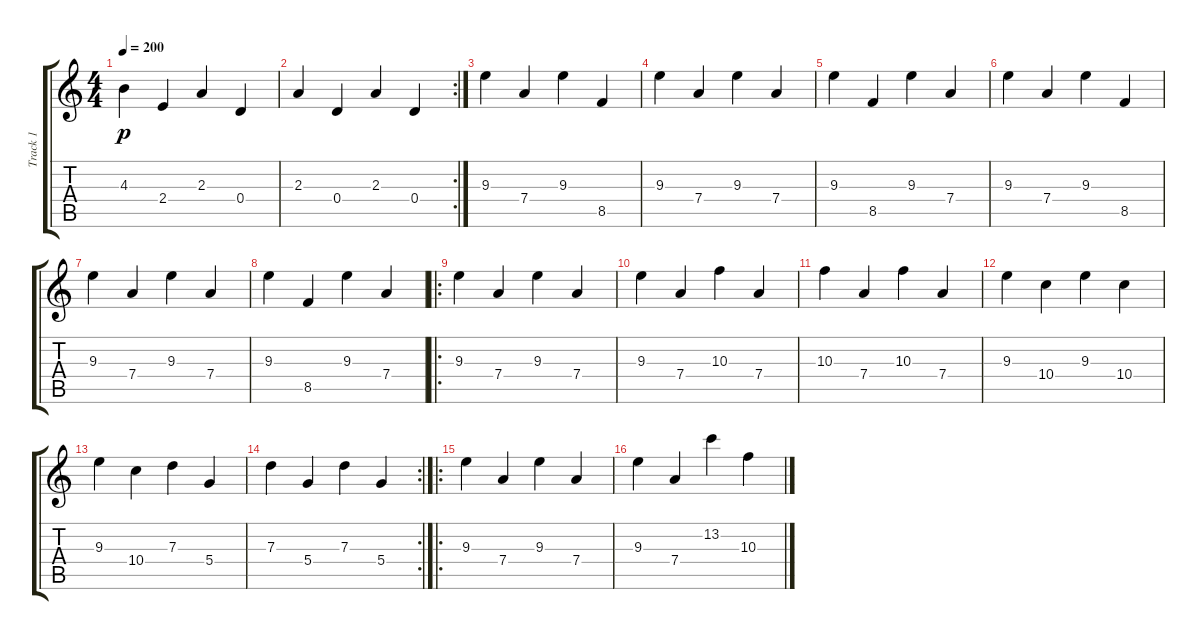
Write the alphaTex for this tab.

\track ("Track 1" "Track 1") {instrument acousticguitarnylon}
\staff {score tabs}
\tuning (E4 B3 G3 D3 A2 E2) {hide}
\ts (4 4)
\tempo 200
\clef g2
\ks c
4.3.4{dy p} 2.4.4 2.3.4 0.4.4 |
\rc 2
2.3.4 0.4.4 2.3.4 0.4.4 |
9.3.4 7.4.4 9.3.4 8.5.4 |
9.3.4 7.4.4 9.3.4 7.4.4 |
9.3.4 8.5.4 9.3.4 7.4.4 |
9.3.4 7.4.4 9.3.4 8.5.4 |
9.3.4 7.4.4 9.3.4 7.4.4 |
9.3.4 8.5.4 9.3.4 7.4.4 |
\ro
9.3.4 7.4.4 9.3.4 7.4.4 |
9.3.4 7.4.4 10.3.4 7.4.4 |
10.3.4 7.4.4 10.3.4 7.4.4 |
9.3.4 10.4.4 9.3.4 10.4.4 |
9.3.4 10.4.4 7.3.4 5.4.4 |
\rc 2
7.3.4 5.4.4 7.3.4 5.4.4 |
\ro
9.3.4 7.4.4 9.3.4 7.4.4 |
9.3.4 7.4.4 13.2.4 10.3.4
